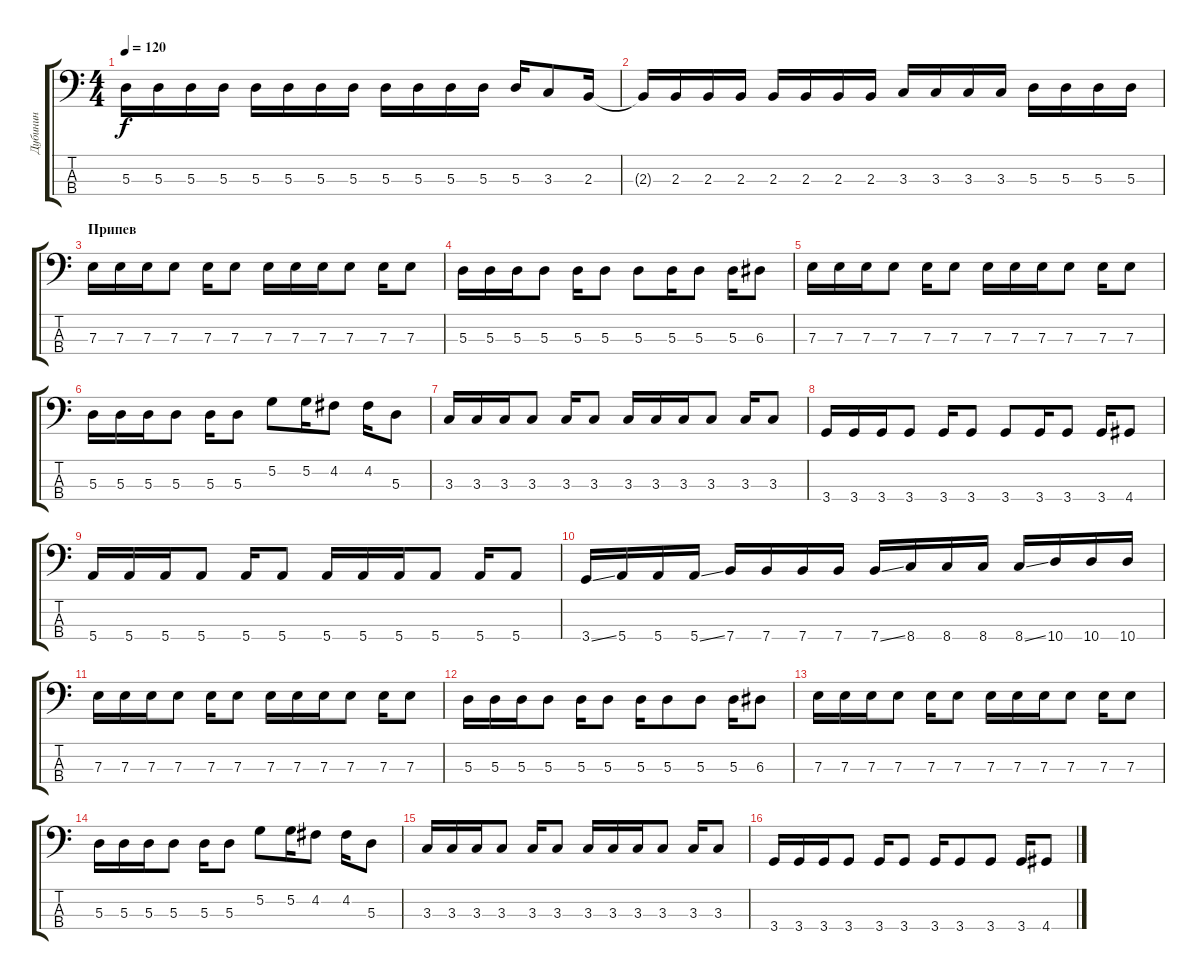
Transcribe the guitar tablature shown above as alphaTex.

\track ("Дубинин" "Дубинин") {instrument electricbassfinger}
\staff {score tabs}
\tuning (G2 D2 A1 E1) {hide}
\ts (4 4)
\tempo 120
\clef f4
\ks c
5.3{t}.16{dy f} 5.3.16 5.3.16 5.3.16 5.3.16 5.3.16 5.3.16 5.3.16 5.3.16 5.3.16 5.3.16 5.3.16 5.3.16 3.3.8 2.3.16 |
2.3{t}.16 2.3.16 2.3.16 2.3.16 2.3.16 2.3.16 2.3.16 2.3.16 3.3.16 3.3.16 3.3.16 3.3.16 5.3.16 5.3.16 5.3.16 5.3.16 |
\section ("" "Припев")
7.3.16 7.3.16 7.3.16 7.3.8 7.3.16 7.3.8 7.3.16 7.3.16 7.3.16 7.3.8 7.3.16 7.3.8 |
5.3.16 5.3.16 5.3.16 5.3.8 5.3.16 5.3.8 5.3.8 5.3.16 5.3.8 5.3.16 6.3.8 |
7.3.16 7.3.16 7.3.16 7.3.8 7.3.16 7.3.8 7.3.16 7.3.16 7.3.16 7.3.8 7.3.16 7.3.8 |
5.3.16 5.3.16 5.3.16 5.3.8 5.3.16 5.3.8 5.2.8 5.2.16 4.2.8 4.2.16 5.3.8 |
3.3.16 3.3.16 3.3.16 3.3.8 3.3.16 3.3.8 3.3.16 3.3.16 3.3.16 3.3.8 3.3.16 3.3.8 |
3.4.16 3.4.16 3.4.16 3.4.8 3.4.16 3.4.8 3.4.8 3.4.16 3.4.8 3.4.16 4.4.8 |
5.4.16 5.4.16 5.4.16 5.4.8 5.4.16 5.4.8 5.4.16 5.4.16 5.4.16 5.4.8 5.4.16 5.4.8 |
3.4{ss}.16 5.4.16 5.4.16 5.4{ss}.16 7.4.16 7.4.16 7.4.16 7.4.16 7.4{ss}.16 8.4.16 8.4.16 8.4.16 8.4{ss}.16 10.4.16 10.4.16 10.4.16 |
7.3.16 7.3.16 7.3.16 7.3.8 7.3.16 7.3.8 7.3.16 7.3.16 7.3.16 7.3.8 7.3.16 7.3.8 |
5.3.16 5.3.16 5.3.16 5.3.8 5.3.16 5.3.8 5.3.16 5.3.8 5.3.8 5.3.16 6.3.8 |
7.3.16 7.3.16 7.3.16 7.3.8 7.3.16 7.3.8 7.3.16 7.3.16 7.3.16 7.3.8 7.3.16 7.3.8 |
5.3.16 5.3.16 5.3.16 5.3.8 5.3.16 5.3.8 5.2.8 5.2.16 4.2.8 4.2.16 5.3.8 |
3.3.16 3.3.16 3.3.16 3.3.8 3.3.16 3.3.8 3.3.16 3.3.16 3.3.16 3.3.8 3.3.16 3.3.8 |
3.4.16 3.4.16 3.4.16 3.4.8 3.4.16 3.4.8 3.4.16 3.4.8 3.4.8 3.4.16 4.4.8
